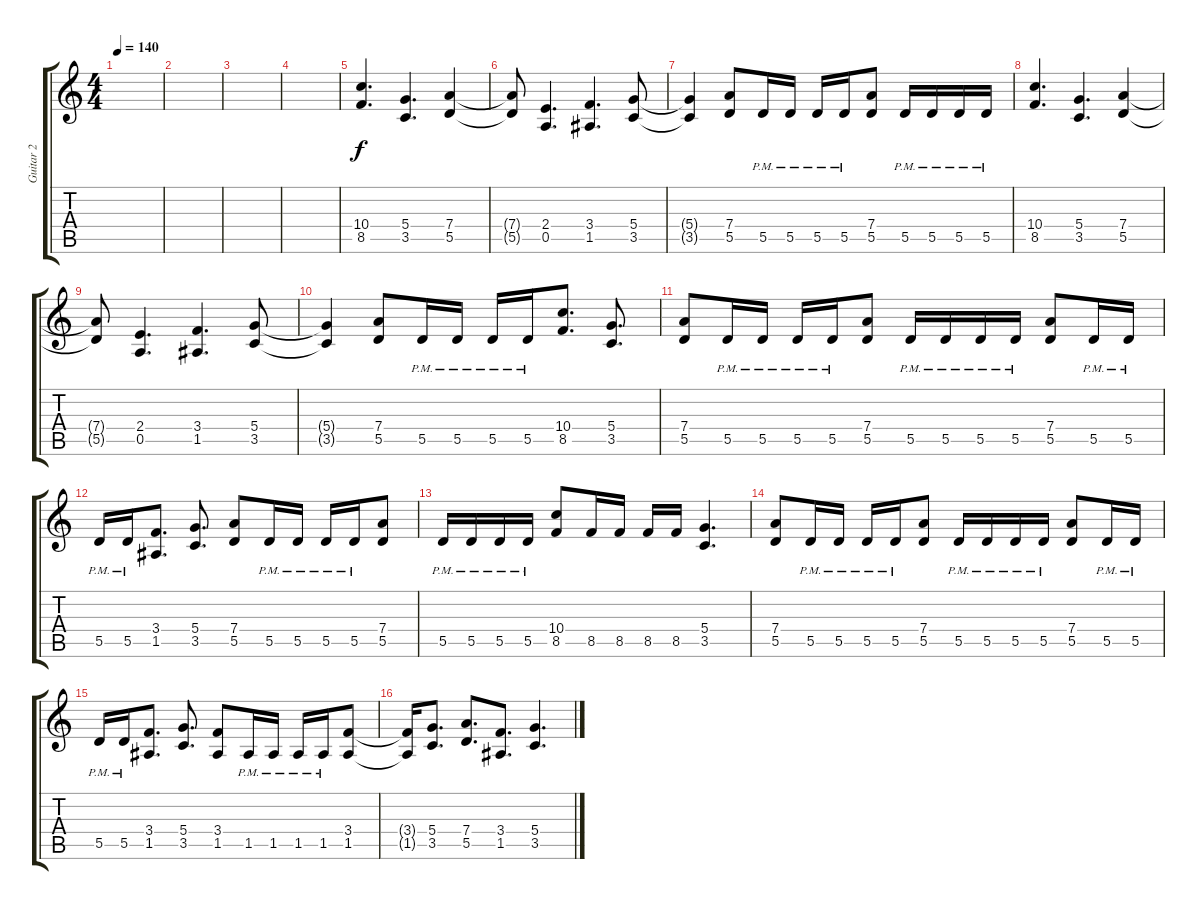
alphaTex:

\track ("Guitar 2" "Guitar 2") {instrument distortionguitar}
\staff {score tabs}
\tuning (E4 B3 G3 D3 A2 E2) {hide}
\ts (4 4)
\tempo 140
\clef g2
\ks c
|
|
|
|
(10.4 8.5).4{d volume 8 balance 3} (5.4 3.5).4{d} (7.4 5.5).4 |
(7.4{t} 5.5{t}).8 (2.4 0.5).4{d} (3.4 1.5).4{d} (5.4 3.5).8 |
(5.4{t} 3.5{t}).4 (7.4 5.5).8 5.5{pm}.16 5.5{pm}.16 5.5{pm}.16 5.5{pm}.16 (7.4 5.5).8 5.5{pm}.16 5.5{pm}.16 5.5{pm}.16 5.5{pm}.16 |
(10.4 8.5).4{d} (5.4 3.5).4{d} (7.4 5.5).4 |
(7.4{t} 5.5{t}).8 (2.4 0.5).4{d} (3.4 1.5).4{d} (5.4 3.5).8 |
(5.4{t} 3.5{t}).4 (7.4 5.5).8 5.5{pm}.16 5.5{pm}.16 5.5{pm}.16 5.5{pm}.16 (10.4 8.5).8{d} (5.4 3.5).8{d} |
(7.4 5.5).8{volume 13 balance 8} 5.5{pm}.16 5.5{pm}.16 5.5{pm}.16 5.5{pm}.16 (7.4 5.5).8 5.5{pm}.16 5.5{pm}.16 5.5{pm}.16 5.5{pm}.16 (7.4 5.5).8 5.5{pm}.16 5.5{pm}.16 |
5.5{pm}.16 5.5{pm}.16 (3.4 1.5).8{d} (5.4 3.5).8{d} (7.4 5.5).8 5.5{pm}.16 5.5{pm}.16 5.5{pm}.16 5.5{pm}.16 (7.4 5.5).8 |
5.5{pm}.16 5.5{pm}.16 5.5{pm}.16 5.5{pm}.16 (10.4 8.5).8 8.5.16 8.5.16 8.5.16 8.5.16 (5.4 3.5).4{d} |
(7.4 5.5).8 5.5{pm}.16 5.5{pm}.16 5.5{pm}.16 5.5{pm}.16 (7.4 5.5).8 5.5{pm}.16 5.5{pm}.16 5.5{pm}.16 5.5{pm}.16 (7.4 5.5).8 5.5{pm}.16 5.5{pm}.16 |
5.5{pm}.16 5.5{pm}.16 (3.4 1.5).8{d} (5.4 3.5).8{d} (3.4 1.5).8 1.5{pm}.16 1.5{pm}.16 1.5{pm}.16 1.5{pm}.16 (3.4 1.5).8 |
(3.4{t} 1.5{t}).16 (5.4 3.5).8{d} (7.4 5.5).8{d} (3.4 1.5).8{d} (5.4 3.5).4{d}
